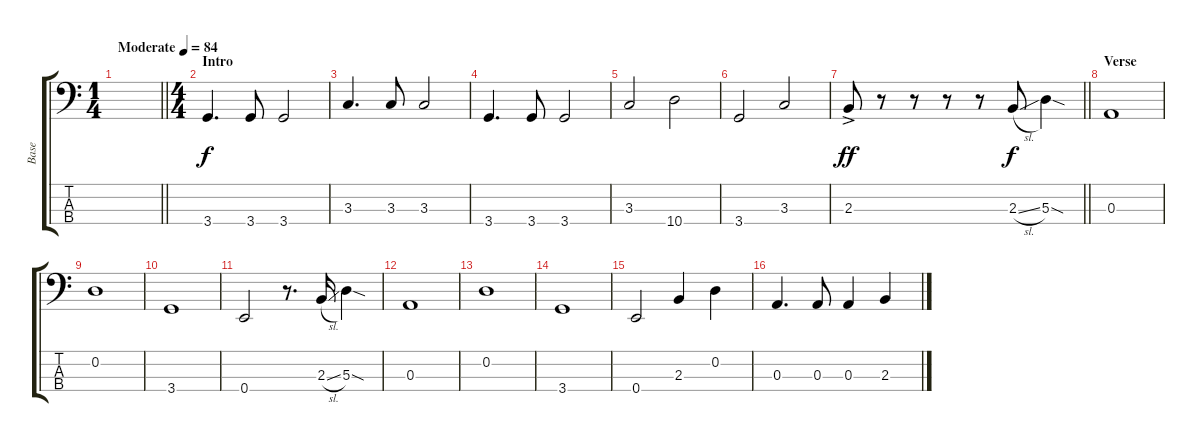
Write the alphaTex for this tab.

\track ("Base" "Base") {instrument electricbassfinger}
\staff {score tabs}
\tuning (G2 D2 A1 E1) {hide}
\ts (1 4)
\tempo (84 "Moderate")
\clef f4
\barLineRight lightlight
\ks c
|
\ts (4 4)
\section ("" "Intro")
3.4.4{d} 3.4.8 3.4.2 |
3.3.4{d} 3.3.8 3.3.2 |
3.4.4{d} 3.4.8 3.4.2 |
3.3.2 10.4.2 |
3.4.2 3.3.2 |
\barLineRight lightlight
2.3{ac}.8{dy ff} r.8 r.8 r.8 r.8 2.3{sl}.8{dy f} 5.3{sod}.4 |
\section ("" "Verse")
0.3.1 |
0.2.1 |
3.4.1 |
0.4.2 r.8{d} 2.3{sl}.16 5.3{sod}.4 |
0.3.1 |
0.2.1 |
3.4.1 |
0.4.2 2.3.4 0.2.4 |
0.3.4{d} 0.3.8 0.3.4 2.3{sl}.4
